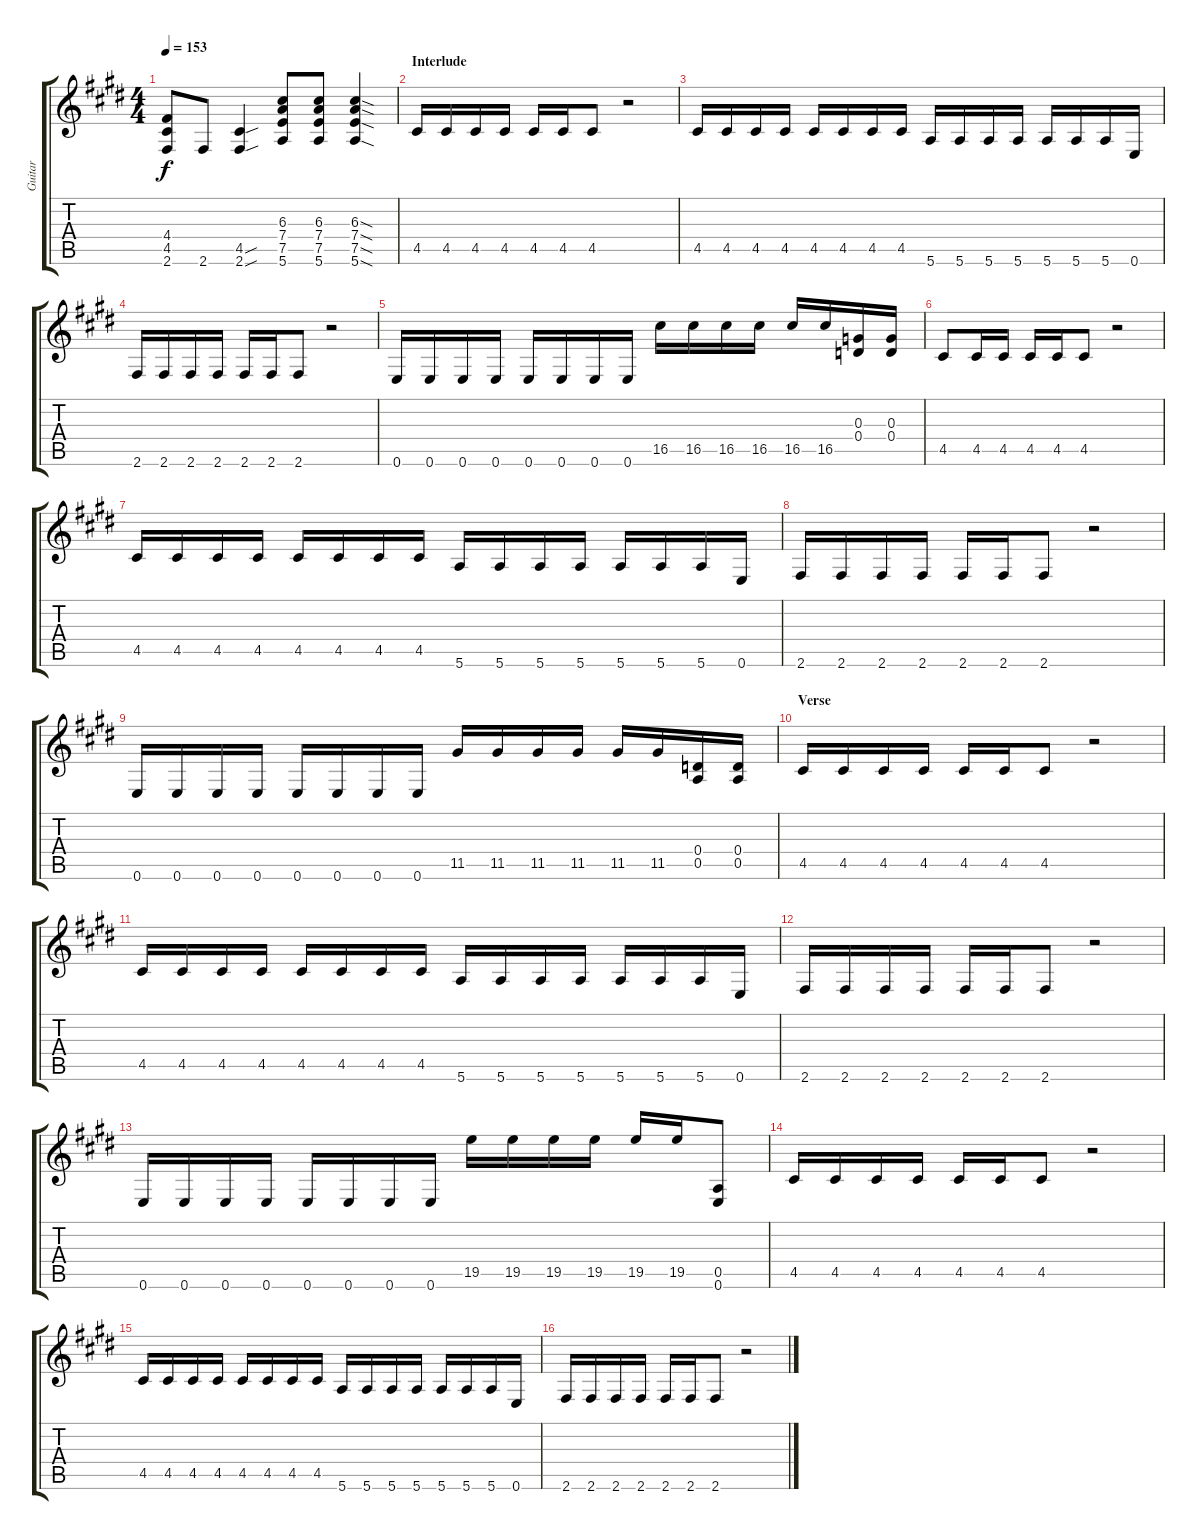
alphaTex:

\track ("Guitar" "Guitar") {instrument distortionguitar}
\staff {score tabs}
\tuning (E4 B3 G3 D3 A2 E2) {hide}
\ts (4 4)
\tempo 153
\clef g2
\ks e
(4.4 4.5 2.6).8{dy f} 2.6.8 (4.5{sou} 2.6{sou}).4 (6.3 7.4 7.5 5.6).8 (6.3 7.4 7.5 5.6).8 (6.3{sod} 7.4{sod} 7.5{sod} 5.6{sod}).4 |
\section ("" "Interlude")
4.5.16 4.5.16 4.5.16 4.5.16 4.5.16 4.5.16 4.5.8 r.2 |
4.5.16 4.5.16 4.5.16 4.5.16 4.5.16 4.5.16 4.5.16 4.5.16 5.6.16 5.6.16 5.6.16 5.6.16 5.6.16 5.6.16 5.6.16 0.6.16 |
2.6.16 2.6.16 2.6.16 2.6.16 2.6.16 2.6.16 2.6.8 r.2 |
0.6.16 0.6.16 0.6.16 0.6.16 0.6.16 0.6.16 0.6.16 0.6.16 16.5.16 16.5.16 16.5.16 16.5.16 16.5.16 16.5.16 (0.3 0.4).16 (0.3 0.4).16 |
4.5.8 4.5.16 4.5.16 4.5.16 4.5.16 4.5.8 r.2 |
4.5.16 4.5.16 4.5.16 4.5.16 4.5.16 4.5.16 4.5.16 4.5.16 5.6.16 5.6.16 5.6.16 5.6.16 5.6.16 5.6.16 5.6.16 0.6.16 |
2.6.16 2.6.16 2.6.16 2.6.16 2.6.16 2.6.16 2.6.8 r.2 |
0.6.16 0.6.16 0.6.16 0.6.16 0.6.16 0.6.16 0.6.16 0.6.16 11.5.16 11.5.16 11.5.16 11.5.16 11.5.16 11.5.16 (0.4 0.5).16 (0.4 0.5).16 |
\section ("" "Verse")
4.5.16 4.5.16 4.5.16 4.5.16 4.5.16 4.5.16 4.5.8 r.2 |
4.5.16 4.5.16 4.5.16 4.5.16 4.5.16 4.5.16 4.5.16 4.5.16 5.6.16 5.6.16 5.6.16 5.6.16 5.6.16 5.6.16 5.6.16 0.6.16 |
2.6.16 2.6.16 2.6.16 2.6.16 2.6.16 2.6.16 2.6.8 r.2 |
0.6.16 0.6.16 0.6.16 0.6.16 0.6.16 0.6.16 0.6.16 0.6.16 19.5.16 19.5.16 19.5.16 19.5.16 19.5.16 19.5.16 (0.5 0.6).8 |
4.5.16 4.5.16 4.5.16 4.5.16 4.5.16 4.5.16 4.5.8 r.2 |
4.5.16 4.5.16 4.5.16 4.5.16 4.5.16 4.5.16 4.5.16 4.5.16 5.6.16 5.6.16 5.6.16 5.6.16 5.6.16 5.6.16 5.6.16 0.6.16 |
2.6.16 2.6.16 2.6.16 2.6.16 2.6.16 2.6.16 2.6.8 r.2
